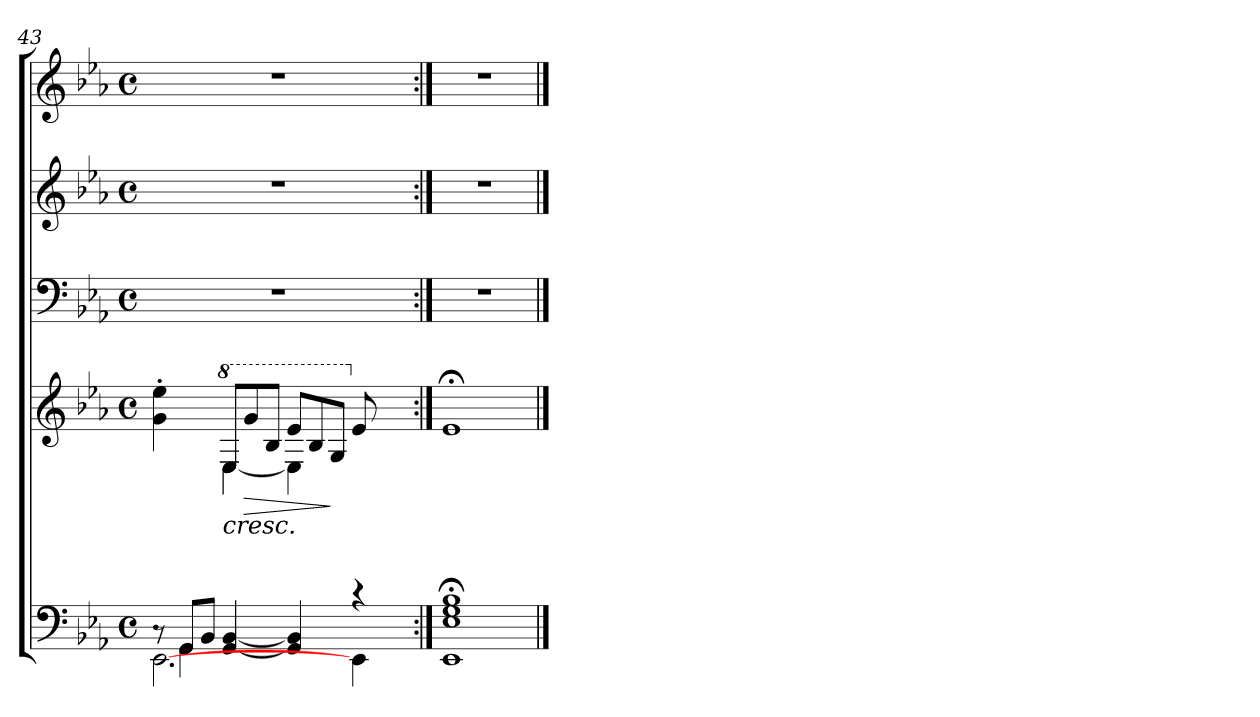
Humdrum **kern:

**kern	**kern	**dynam	**kern	**kern	**kern
*part4	*part4	*part4	*part3	*part2	*part1
*staff5	*staff4	*staff4/5	*staff3	*staff2	*staff1
*clefF4	*clefG2	*	*clefF4	*clefG2	*clefG2
*k[b-e-a-]	*k[b-e-a-]	*	*k[b-e-a-]	*k[b-e-a-]	*k[b-e-a-]
*E-:	*E-:	*	*E-:	*E-:	*E-:
*M4/4	*M4/4	*	*M4/4	*M4/4	*M4/4
*met(c)	*met(c)	*	*met(c)	*met(c)	*met(c)
=43	=43	=43	=43	=43	=43
*^	*	*	*	*	*
*8va	*	*	*	*	*	*
*	*Xtuplet	*	*	*	*	*
*^	*^	*^	*	*	*	*
6%5ryy	12rc	[<2.E-\	12ryy	4g\'> 4ee-\'>	4ryy	.	1r	1r	1r
.	12G/L	.	4G\	.	.	.	.	.	.
.	12B-/J	.	.	.	.	.	.	.	.
*	*	*	*	*Xtuplet	*	*	*	*	*
!	!	!	!	!	!	!LO:HP:b	!	!	!
*	*	*	*	*8va	*	*	*	*	*
.	[>4G/ [>4B-/	.	.	12e-/L	[4e-\	<	.	.	.
!	!	!	!	!	!	!LO:HP:b	!	!	!
.	.	.	3%2ryy	12gg/	.	>	.	.	.
.	.	.	.	12b-/J	.	.	.	.	.
.	4G/] 4B-/]	.	.	12ee-/L	4e-\]	[	.	.	.
.	.	.	.	12b-/	.	.	.	.	.
.	.	.	.	12g/J	.	]	.	.	.
*X8va	*	*	*	*	*	*	*	*	*
*	*	*	*	*X8va	*	*	*	*	*
.	4rc	4EE-\	.	12e-/L	6ryy	.	.	.	.
12B-/	.	.	.	6ryy	.	.	.	.	.
12G/J	.	.	.	.	12ryy	.	.	.	.
*v	*v	*v	*v	*	*	*	*	*	*
*	*v	*v	*	*	*	*
=44:|!	=44:|!	=44:|!	=44:|!	=44:|!	=44:|!
1EE-; 1E-; 1G; 1B-;	1e-;<	.	1r	1r	1r
==	==	==	==	==	==
*-	*-	*-	*-	*-	*-
